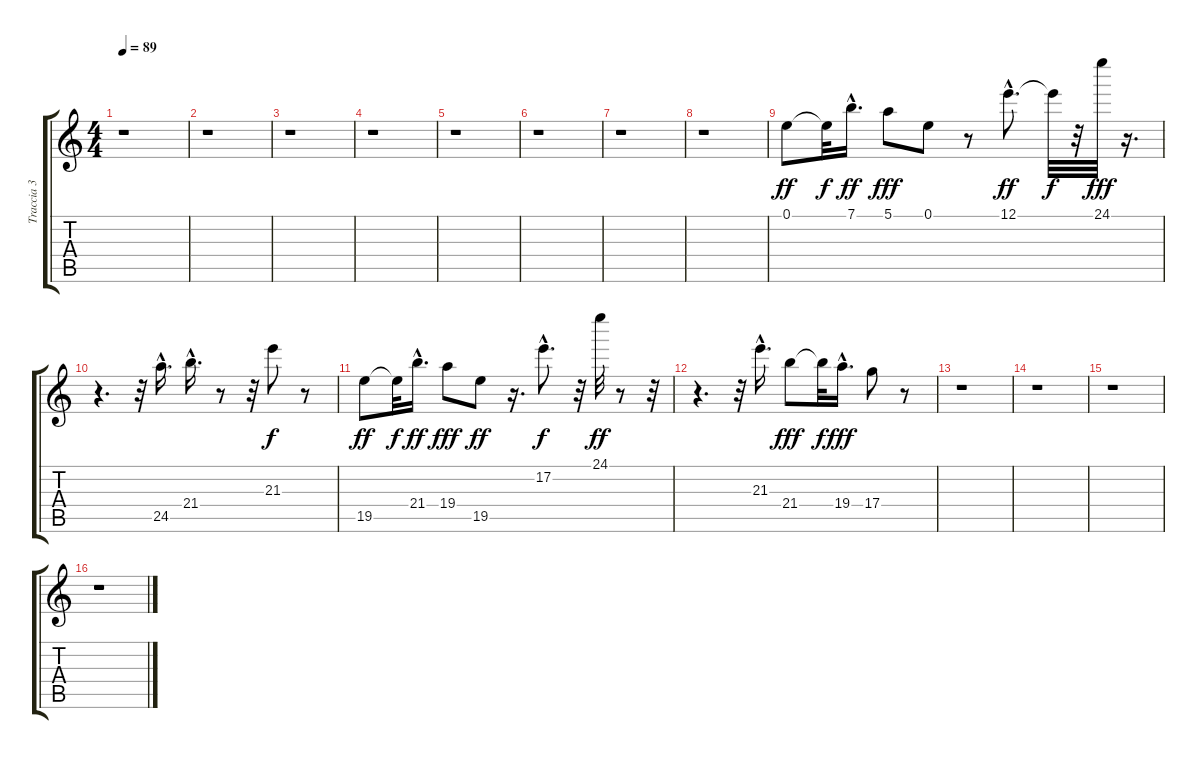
\track ("Traccia 3" "Traccia 3") {instrument distortionguitar}
\staff {score tabs}
\tuning (E4 B3 G3 D3 A2 E2) {hide}
\ts (4 4)
\tempo 89
\clef g2
\ks c
r.1{dy fff} |
r.1 |
r.1 |
r.1 |
r.1 |
r.1 |
r.1 |
r.1 |
0.1.8{dy ff} 0.1{t}.32{dy f} 7.1{hac}.16{d dy ff} 5.1.8{dy fff} 0.1.8 r.8 12.1{hac}.8{d dy ff} 12.1{t}.32{dy f} r.32 24.1.32{dy fff} r.16{d} |
r.4{d} r.32 24.5{hac}.16{d} 21.4{hac}.16{d} r.8 r.32 21.3.8{dy f} r.8 |
19.5.8{dy ff} 19.5{t}.32{dy f} 21.4{hac}.16{d dy ff} 19.4.8{dy fff} 19.5.8{dy ff} r.16{d} 17.2{hac}.8{d dy f} r.32 24.1.32{dy ff} r.8 r.32 |
r.4{d} r.32 21.3{hac}.16{d} 21.4.8{dy fff} 21.4{t}.32{dy f} 19.4{hac}.16{d dy fff} 17.4.8 r.8 |
r.1 |
r.1 |
r.1 |
r.1
